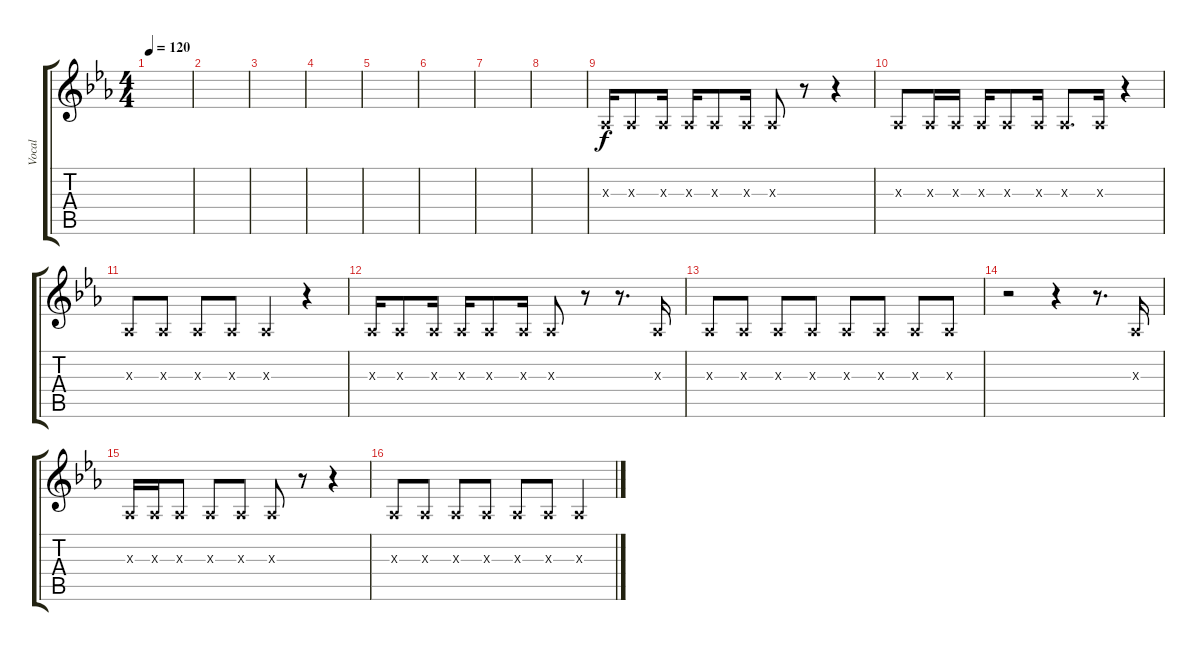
\track ("Vocal" "Vocal") {instrument violin}
\staff {score tabs}
\tuning (E4 B3 G3 D3 A2 E2) {hide}
\ts (4 4)
\tempo 120
\clef g2
\ks eb
|
|
|
|
|
|
|
|
1.3{x}.16{dy f} 1.3{x}.8 1.3{x}.16 1.3{x}.16 1.3{x}.8 1.3{x}.16 1.3{x}.8 r.8 r.4 |
1.3{x}.8 1.3{x}.16 1.3{x}.16 1.3{x}.16 1.3{x}.8 1.3{x}.16 1.3{x}.8{d} 1.3{x}.16 r.4 |
1.3{x}.8 1.3{x}.8 1.3{x}.8 1.3{x}.8 1.3{x}.4 r.4 |
1.3{x}.16 1.3{x}.8 1.3{x}.16 1.3{x}.16 1.3{x}.8 1.3{x}.16 1.3{x}.8 r.8 r.8{d} 1.3{x}.16 |
1.3{x}.8 1.3{x}.8 1.3{x}.8 1.3{x}.8 1.3{x}.8 1.3{x}.8 1.3{x}.8 1.3{x}.8 |
r.2 r.4 r.8{d} 1.3{x}.16 |
1.3{x}.16 1.3{x}.16 1.3{x}.8 1.3{x}.8 1.3{x}.8 1.3{x}.8 r.8 r.4 |
1.3{x}.8 1.3{x}.8 1.3{x}.8 1.3{x}.8 1.3{x}.8 1.3{x}.8 1.3{x}.4
